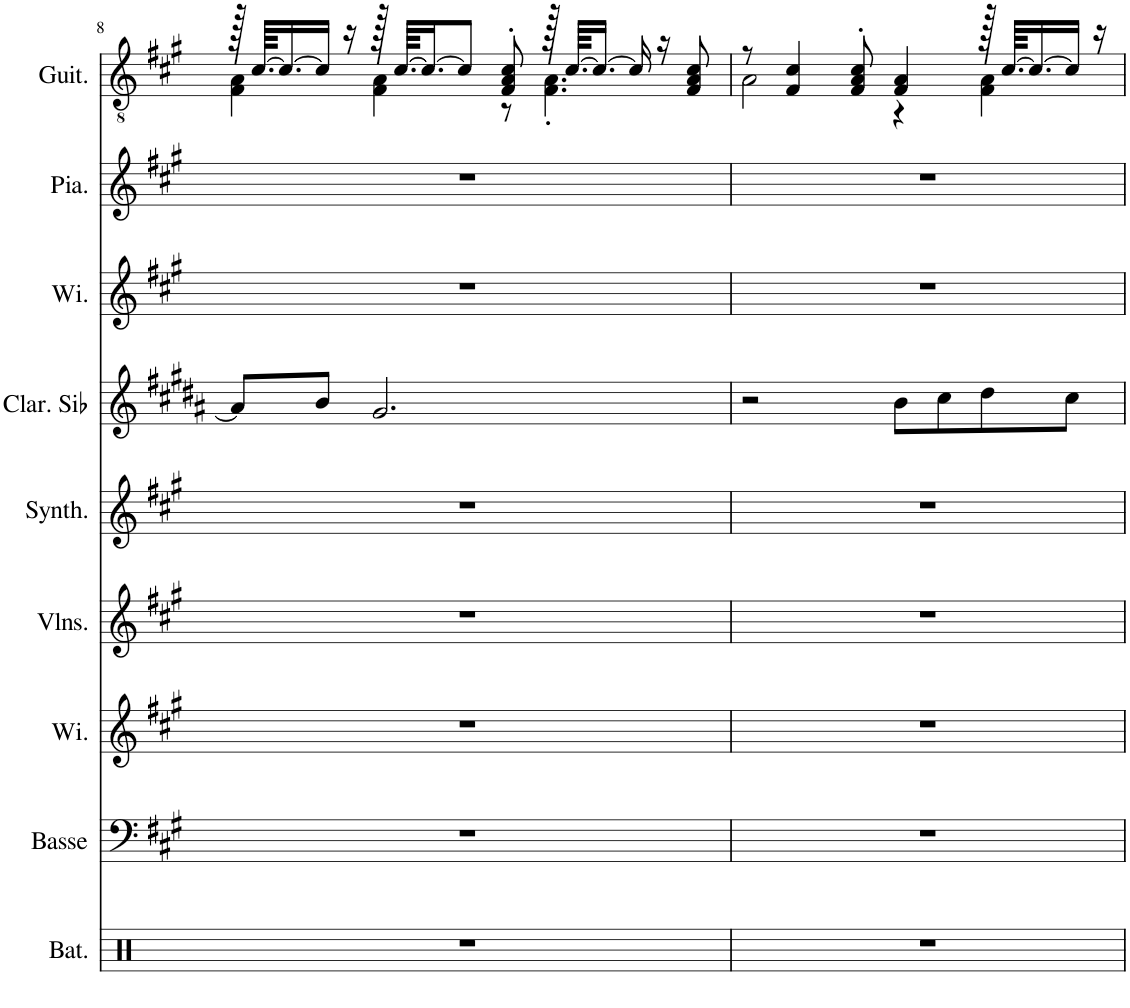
**kern	**kern	**kern	**kern	**kern	**kern	**kern	**kern	**kern
*part9	*part8	*part7	*part6	*part5	*part4	*part3	*part2	*part1
*staff9	*staff8	*staff7	*staff6	*staff5	*staff4	*staff3	*staff2	*staff1
*I"Batterie, Drums	*I"Basse acoustique	*I"Winds, Flute	*I"Violons, String Ensemble 1	*I"Synthétiseur Pad, Pad 1 (new age)	*I"Clarinette en Sib	*I"Winds, Flute	*I"Piano	*I"Guitare classique
*I'Bat.	*I'Basse	*I'Wi.	*I'Vlns.	*I'Synth.	*I'Clar. Sib	*I'Wi.	*I'Pia.	*I'Guit.
!!LO:PB:g=z
*clefX	*clefF4	*clefG2	*clefG2	*clefG2	*clefG2	*clefG2	*clefG2	*clefGv2
*	*Trd7c12	*	*	*	*Trd1c2	*	*	*
*k[]	*k[f#c#g#]	*k[f#c#g#]	*k[f#c#g#]	*k[f#c#g#]	*k[f#c#g#d#a#]	*k[f#c#g#]	*k[f#c#g#]	*k[f#c#g#]
*M4/4	*M4/4	*M4/4	*M4/4	*M4/4	*M4/4	*M4/4	*M4/4	*M4/4
=8	=8	=8	=8	=8	=8	=8	=8	=8
*	*	*	*	*	*	*	*	*^
1r	1r	1r	1r	1r	8a#/L]	1r	1r	128r	4F#\ 4A\
.	.	.	.	.	.	.	.	[64.c#/KKLL	.
.	.	.	.	.	.	.	.	16.c#/_	.
.	.	.	.	.	8b/J	.	.	16c#/JJ]	.
.	.	.	.	.	.	.	.	16r	.
.	.	.	.	.	2.g#/	.	.	128r	4F#\ 4A\
.	.	.	.	.	.	.	.	[64.c#/KKLL	.
.	.	.	.	.	.	.	.	16.c#/J_	.
.	.	.	.	.	.	.	.	8c#/J]	.
.	.	.	.	.	.	.	.	8F#/' 8A/' 8c#/'	8r
.	.	.	.	.	.	.	.	128r	4.F#\' 4.A\'
.	.	.	.	.	.	.	.	[64.c#/KKLL	.
.	.	.	.	.	.	.	.	16.c#/JJ_	.
.	.	.	.	.	.	.	.	16c#/]	.
.	.	.	.	.	.	.	.	16r	.
.	.	.	.	.	.	.	.	8F#/ 8A/ 8c#/	.
=9	=9	=9	=9	=9	=9	=9	=9	=9	=9
1r	1r	1r	1r	1r	2r	1r	1r	8r	2A\
.	.	.	.	.	.	.	.	4F#/ 4c#/	.
.	.	.	.	.	.	.	.	8F#/' 8A/' 8c#/'	.
.	.	.	.	.	8b\L	.	.	4F#/ 4A/	4r
.	.	.	.	.	8cc#\	.	.	.	.
.	.	.	.	.	8dd#\	.	.	128r	4F#\ 4A\
.	.	.	.	.	.	.	.	[64.c#/KKLL	.
.	.	.	.	.	.	.	.	16.c#/_	.
.	.	.	.	.	8cc#\J	.	.	16c#/JJ]	.
.	.	.	.	.	.	.	.	16r	.
*	*	*	*	*	*	*	*	*v	*v
=	=	=	=	=	=	=	=	=
*-	*-	*-	*-	*-	*-	*-	*-	*-
